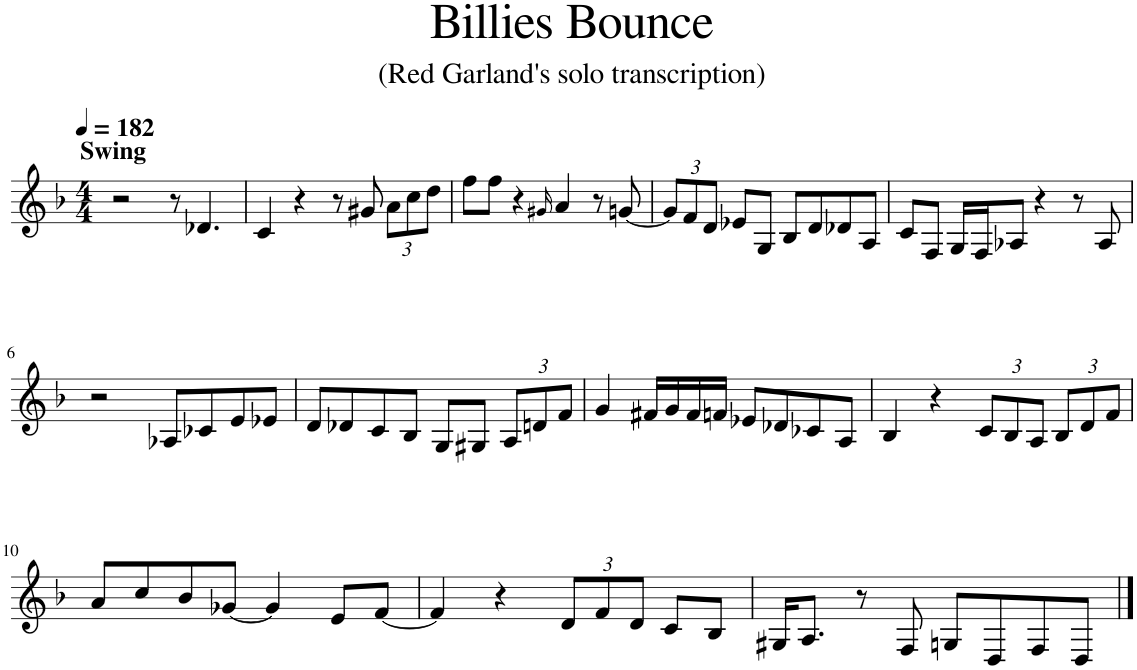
**kern
*part1
*staff1
*I"Piano
*I'Pno.
*clefG2
*k[b-]
*M4/4
*MM182
=1
!LO:TX:a:B:t=Swing
2r
8r
4.d-X/
=2
4c/
4r
8r
8g#X/
*Xbrackettup
12a\L
12cc\
12dd\J
=3
8ff\L
8ff\J
4r
16qg#X/
4a/
8r
[8gn/
=4
12g/L]
12f/
12d/J
8e-X/L
8G/J
8B-/L
8d/
8d-X/
8A/J
=5
8c/L
8F/J
16G/LL
16F/J
8A-X/J
4r
8r
8A-/
!!LO:LB:g=z
=6
2r
8A-X/L
8c-X/
8e/
8e-X/J
=7
8d/L
8d-X/
8c/
8B-/J
8G/L
8G#X/J
12A/L
12dn/
12f/J
=8
4g/
16f#X/LL
16g/
16f#/
16fn/JJ
8e-X/L
8d-X/
8c-X/
8A/J
=9
4B-/
4r
12c/L
12B-/
12A/J
12B-/L
12d/
12f/J
!!LO:LB:g=z
=10
8a/L
8cc/
8b-/
[8g-X/J
4g-/]
8e/L
[8f/J
=11
4f/]
4r
12d/L
12f/
12d/J
8c/L
8B-/J
=12
16G#X/KL
8.A/J
8r
8F/
8Gn/L
8D/
8F/
8D/J
==
*-
